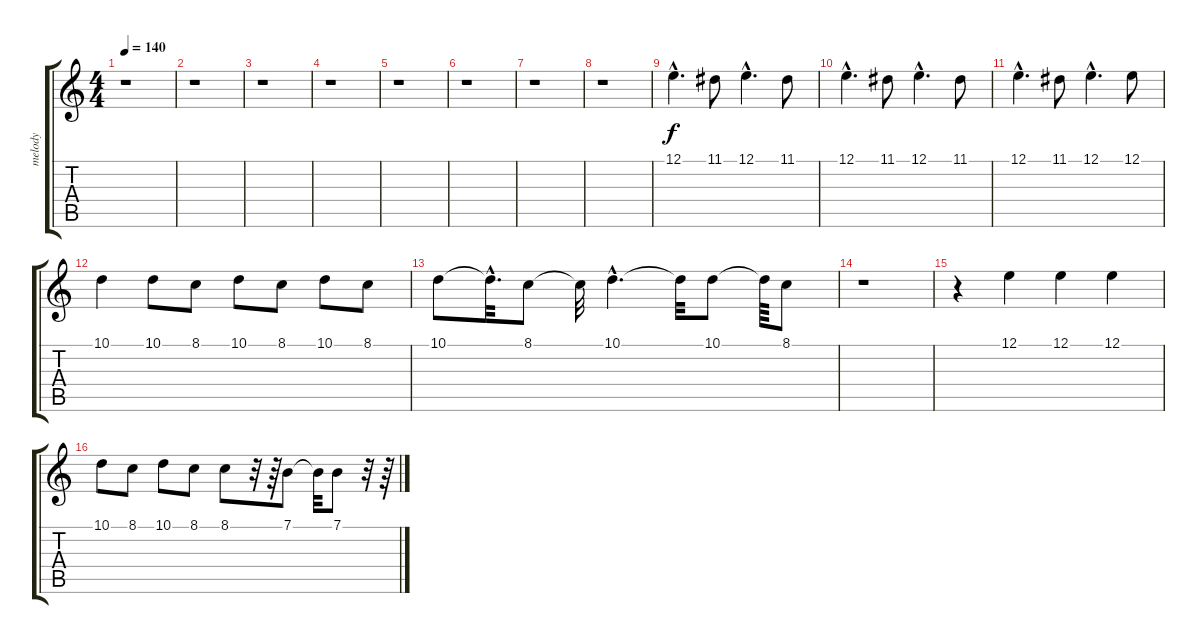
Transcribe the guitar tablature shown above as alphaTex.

\track ("melody " "melody ") {instrument synthstrings1}
\staff {score tabs}
\tuning (E4 B3 G3 D3 A2 E2) {hide}
\ts (4 4)
\tempo 140
\clef g2
\ks c
r.1{dy f} |
r.1 |
r.1 |
r.1 |
r.1 |
r.1 |
r.1 |
r.1 |
12.1{hac}.4{d} 11.1.8 12.1{hac}.4{d} 11.1.8 |
12.1{hac}.4{d} 11.1.8 12.1{hac}.4{d} 11.1.8 |
12.1{hac}.4{d} 11.1.8 12.1{hac}.4{d} 12.1.8 |
10.1.4 10.1.8 8.1.8 10.1.8 8.1.8 10.1.8 8.1.8 |
10.1.8 10.1{hac t}.32{d} 8.1.8 8.1{t}.32 10.1{hac}.4{d} 10.1{t}.32 10.1.8 10.1{t}.64 8.1.8 |
r.1 |
r.4 12.1.4 12.1.4 12.1.4 |
10.1.8 8.1.8 10.1.8 8.1.8 8.1.8 r.32 r.64 7.1.8 7.1{t}.32 7.1.8 r.32 r.64
